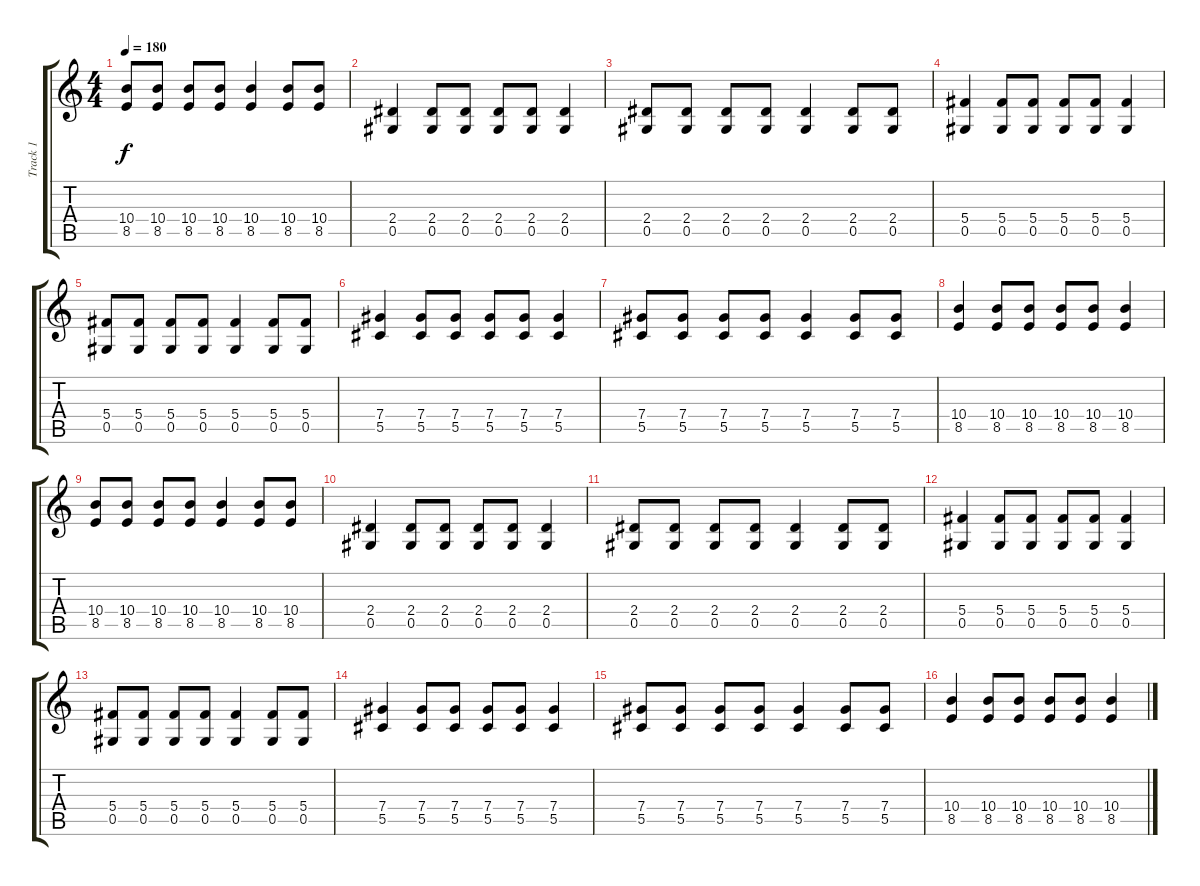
\track ("Track 1" "Track 1") {instrument overdrivenguitar}
\staff {score tabs}
\tuning (Eb4 Bb3 Gb3 Db3 Ab2 Eb2) {hide}
\ts (4 4)
\tempo 180
\clef g2
\ks c
(10.4 8.5).8{dy f} (10.4 8.5).8 (10.4 8.5).8 (10.4 8.5).8 (10.4 8.5).4 (10.4 8.5).8 (10.4 8.5).8 |
(2.4 0.5).4 (2.4 0.5).8 (2.4 0.5).8 (2.4 0.5).8 (2.4 0.5).8 (2.4 0.5).4 |
(2.4 0.5).8 (2.4 0.5).8 (2.4 0.5).8 (2.4 0.5).8 (2.4 0.5).4 (2.4 0.5).8 (2.4 0.5).8 |
(5.4 0.5).4 (5.4 0.5).8 (5.4 0.5).8 (5.4 0.5).8 (5.4 0.5).8 (5.4 0.5).4 |
(5.4 0.5).8 (5.4 0.5).8 (5.4 0.5).8 (5.4 0.5).8 (5.4 0.5).4 (5.4 0.5).8 (5.4 0.5).8 |
(7.4 5.5).4 (7.4 5.5).8 (7.4 5.5).8 (7.4 5.5).8 (7.4 5.5).8 (7.4 5.5).4 |
(7.4 5.5).8 (7.4 5.5).8 (7.4 5.5).8 (7.4 5.5).8 (7.4 5.5).4 (7.4 5.5).8 (7.4 5.5).8 |
(10.4 8.5).4 (10.4 8.5).8 (10.4 8.5).8 (10.4 8.5).8 (10.4 8.5).8 (10.4 8.5).4 |
(10.4 8.5).8 (10.4 8.5).8 (10.4 8.5).8 (10.4 8.5).8 (10.4 8.5).4 (10.4 8.5).8 (10.4 8.5).8 |
(2.4 0.5).4 (2.4 0.5).8 (2.4 0.5).8 (2.4 0.5).8 (2.4 0.5).8 (2.4 0.5).4 |
(2.4 0.5).8 (2.4 0.5).8 (2.4 0.5).8 (2.4 0.5).8 (2.4 0.5).4 (2.4 0.5).8 (2.4 0.5).8 |
(5.4 0.5).4 (5.4 0.5).8 (5.4 0.5).8 (5.4 0.5).8 (5.4 0.5).8 (5.4 0.5).4 |
(5.4 0.5).8 (5.4 0.5).8 (5.4 0.5).8 (5.4 0.5).8 (5.4 0.5).4 (5.4 0.5).8 (5.4 0.5).8 |
(7.4 5.5).4 (7.4 5.5).8 (7.4 5.5).8 (7.4 5.5).8 (7.4 5.5).8 (7.4 5.5).4 |
(7.4 5.5).8 (7.4 5.5).8 (7.4 5.5).8 (7.4 5.5).8 (7.4 5.5).4 (7.4 5.5).8 (7.4 5.5).8 |
(10.4 8.5).4 (10.4 8.5).8 (10.4 8.5).8 (10.4 8.5).8 (10.4 8.5).8 (10.4 8.5).4
